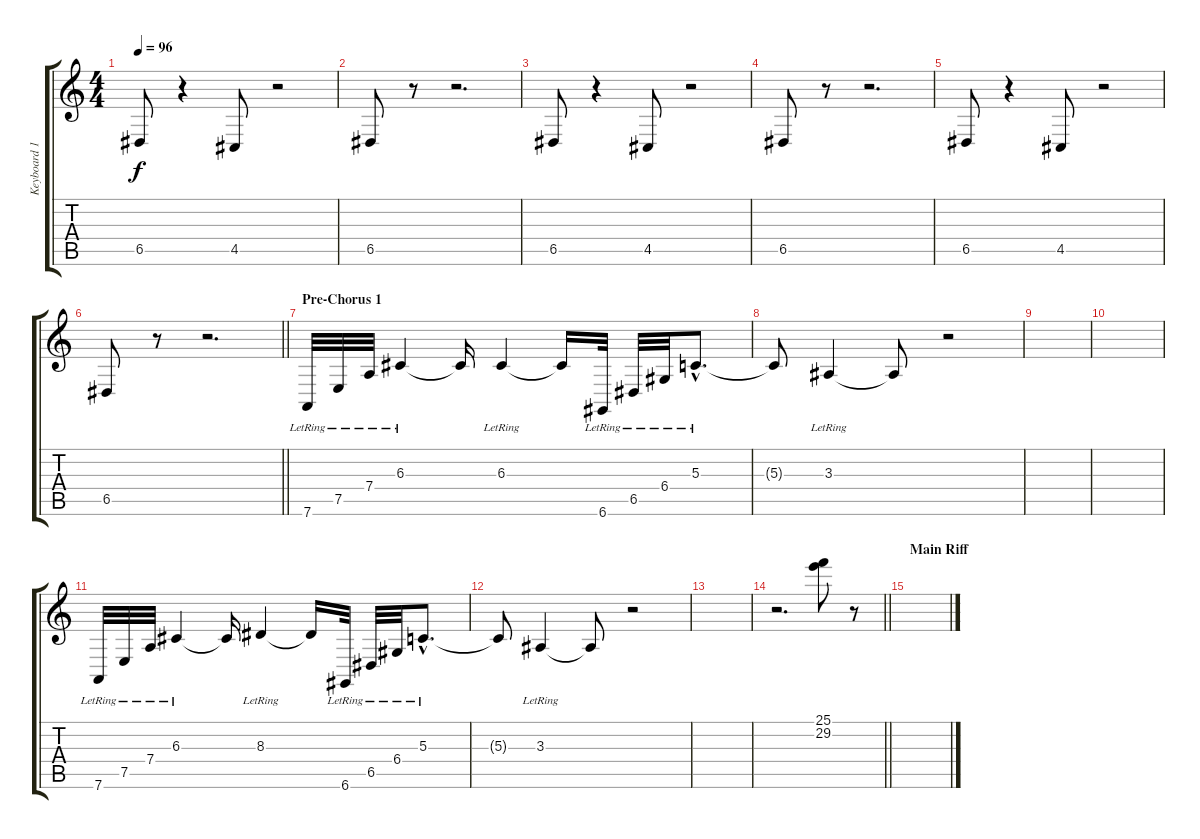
\track ("Keyboard 1 " "Keyboard 1") {instrument pad4choir}
\staff {score tabs}
\tuning (E4 B3 G3 D3 A2 D2) {hide}
\ts (4 4)
\tempo 96
\clef g2
\ks c
6.5.8{dy f} r.4 4.5.8 r.2 |
6.5.8 r.8 r.2{d} |
6.5.8 r.4 4.5.8 r.2 |
6.5.8 r.8 r.2{d} |
6.5.8 r.4 4.5.8 r.2 |
\barLineRight lightlight
6.5.8 r.8 r.2{d} |
\section ("" "Pre-Chorus 1")
7.6{lr}.32{instrument acousticgrandpiano} 7.5{lr}.32 7.4{lr}.32 6.3{lr}.4 6.3{t}.16 6.3{lr}.4 6.3{t}.16 6.6{lr}.32 6.5{lr}.32 6.4{lr}.32 5.3{hac lr}.8{d} |
5.3{t}.8 3.3{lr}.4 3.3{t}.8 r.2 |
|
|
7.6{lr}.32 7.5{lr}.32 7.4{lr}.32 6.3{lr}.4 6.3{t}.16 8.3{lr}.4 8.3{t}.16 6.6{lr}.32 6.5{lr}.32 6.4{lr}.32 5.3{hac lr}.8{d} |
5.3{t}.8 3.3{lr}.4 3.3{t}.8 r.2 |
|
\barLineRight lightlight
r.2{d} (25.1 29.2).8{instrument gunshot} r.8 |
\section ("" "Main Riff")
